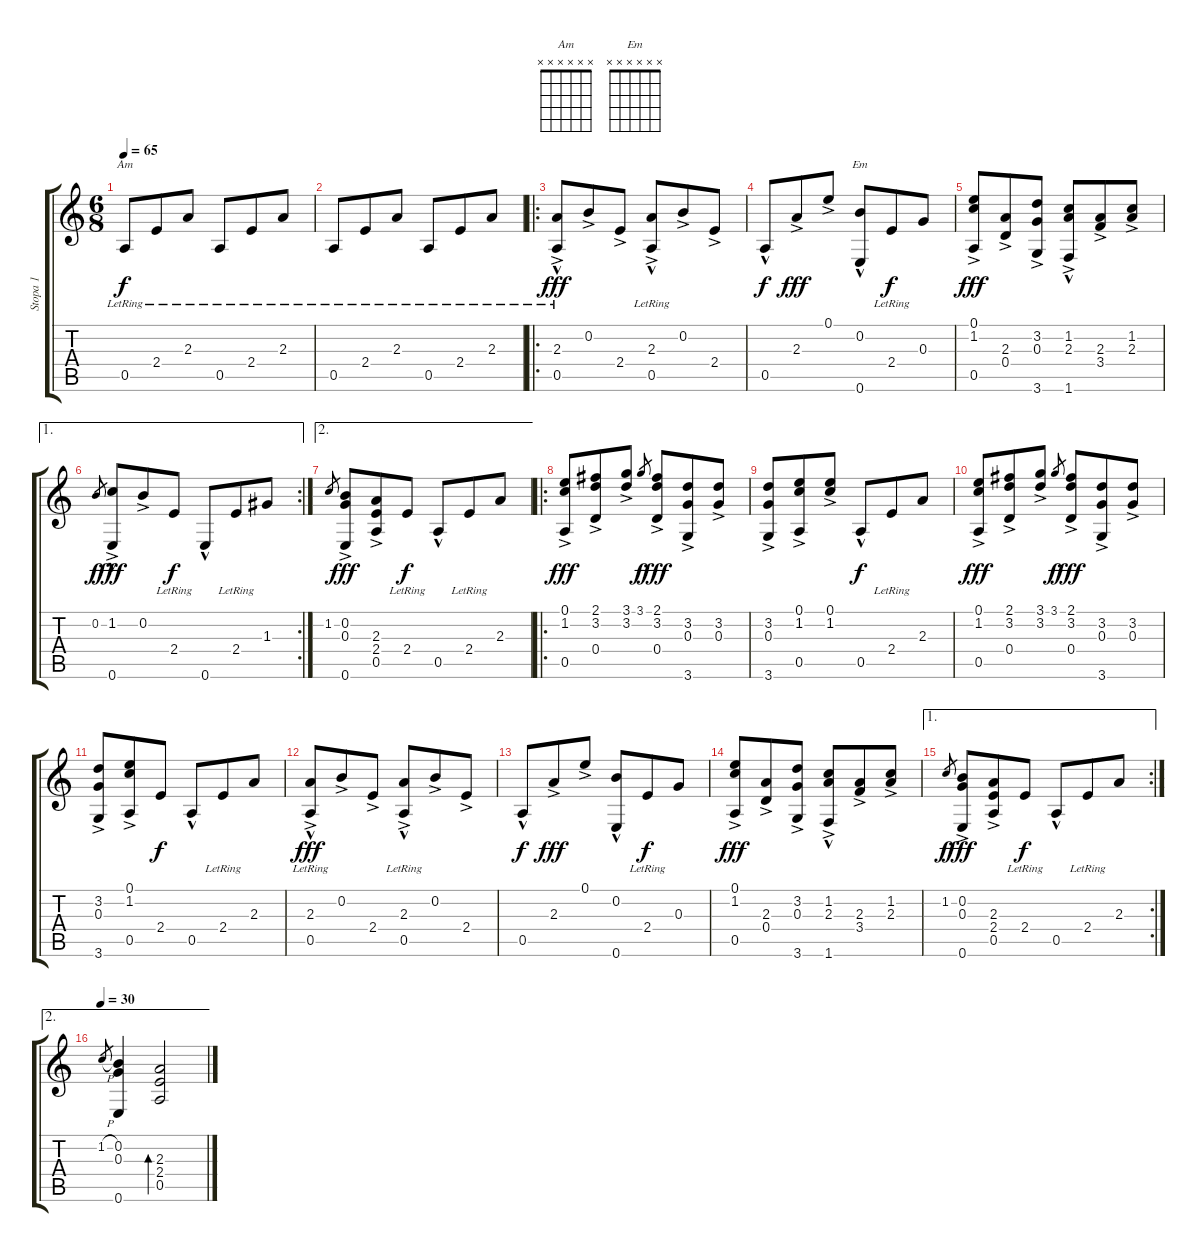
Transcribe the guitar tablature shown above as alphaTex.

\track ("Stopa 1" "Stopa 1") {instrument acousticguitarnylon}
\staff {score tabs}
\tuning (E4 B3 G3 D3 A2 E2) {hide}
\chord ("Am" x x x x x x)
\chord ("Em" x x x x x x)
\ts (6 8)
\tempo 65
\clef g2
\ks c
0.5{lr}.8{ch "Am" dy f instrument acousticguitarnylon} 2.4{lr}.8 2.3{lr}.8 0.5{lr}.8 2.4{lr}.8 2.3{lr}.8 |
0.5{lr}.8 2.4{lr}.8 2.3{lr}.8 0.5{lr}.8 2.4{lr}.8 2.3{lr}.8 |
\ro
(2.3{ac lr} 0.5{hac}).8{dy fff} 0.2{ac}.8 2.4{ac}.8 (2.3{ac lr} 0.5{hac}).8 0.2{ac}.8 2.4{ac}.8 |
0.5{hac}.8{dy f} 2.3{ac}.8{dy fff} 0.1{ac}.8 (0.2{hac} 0.6{hac}).8{ch "Em"} 2.4{lr}.8{dy f} 0.3.8 |
(0.1{ac} 1.2 0.5).8{dy fff} (2.3{ac} 0.4).8 (3.2{ac} 0.3 3.6).8 (1.2{ac} 2.3 1.6{hac}).8 (2.3{ac} 3.4).8 (1.2{ac} 2.3).8 |
\ae 1
\rc 2
0.2.8{gr dy f} (1.2{ac} 0.6{hac}).8{dy fff} 0.2{ac}.8 2.4{lr}.8{dy f} 0.6{hac}.8 2.4{lr}.8 1.3.8 |
\ae 2
1.2.8{gr} (0.2{ac} 0.3 0.6).8{dy fff} (2.3{ac} 2.4 0.5).8 2.4{lr}.8{dy f} 0.5{hac}.8 2.4{lr}.8 2.3.8 |
\ro
(0.1{ac} 1.2 0.5).8{dy fff} (2.1{ac} 3.2 0.4).8 (3.1{ac} 3.2).8 3.1.8{gr dy f} (2.1{ac} 3.2 0.4).8{dy fff} (3.2{ac} 0.3 3.6).8 (3.2{ac} 0.3).8 |
(3.2{ac} 0.3 3.6).8 (0.1{ac} 1.2 0.5).8 (0.1{ac} 1.2).8 0.5{hac}.8{dy f} 2.4{lr}.8 2.3.8 |
(0.1{ac} 1.2 0.5).8{dy fff} (2.1{ac} 3.2 0.4).8 (3.1{ac} 3.2).8 3.1.8{gr dy f} (2.1{ac} 3.2 0.4).8{dy fff} (3.2{ac} 0.3 3.6).8 (3.2{ac} 0.3).8 |
(3.2{ac} 0.3 3.6).8 (0.1{ac} 1.2 0.5).8 2.4.8{dy f} 0.5{hac}.8 2.4{lr}.8 2.3.8 |
(2.3{ac lr} 0.5{hac}).8{dy fff} 0.2{ac}.8 2.4{ac}.8 (2.3{ac lr} 0.5{hac}).8 0.2{ac}.8 2.4{ac}.8 |
0.5{hac}.8{dy f} 2.3{ac}.8{dy fff} 0.1{ac}.8 (0.2{hac} 0.6{hac}).8 2.4{lr}.8{dy f} 0.3.8 |
(0.1{ac} 1.2 0.5).8{dy fff} (2.3{ac} 0.4).8 (3.2{ac} 0.3 3.6).8 (1.2{ac} 2.3 1.6{hac}).8 (2.3{ac} 3.4).8 (1.2{ac} 2.3).8 |
\ae 1
\rc 2
1.2.8{gr dy f} (0.2{ac} 0.3 0.6).8{dy fff} (2.3{ac} 2.4 0.5).8 2.4{lr}.8{dy f} 0.5{hac}.8 2.4{lr}.8 2.3.8 |
\ae 2
\tempo 30
1.2{h}.8{gr} (0.2 0.3 0.6).4 (2.3 2.4 0.5).2{bd 60}
